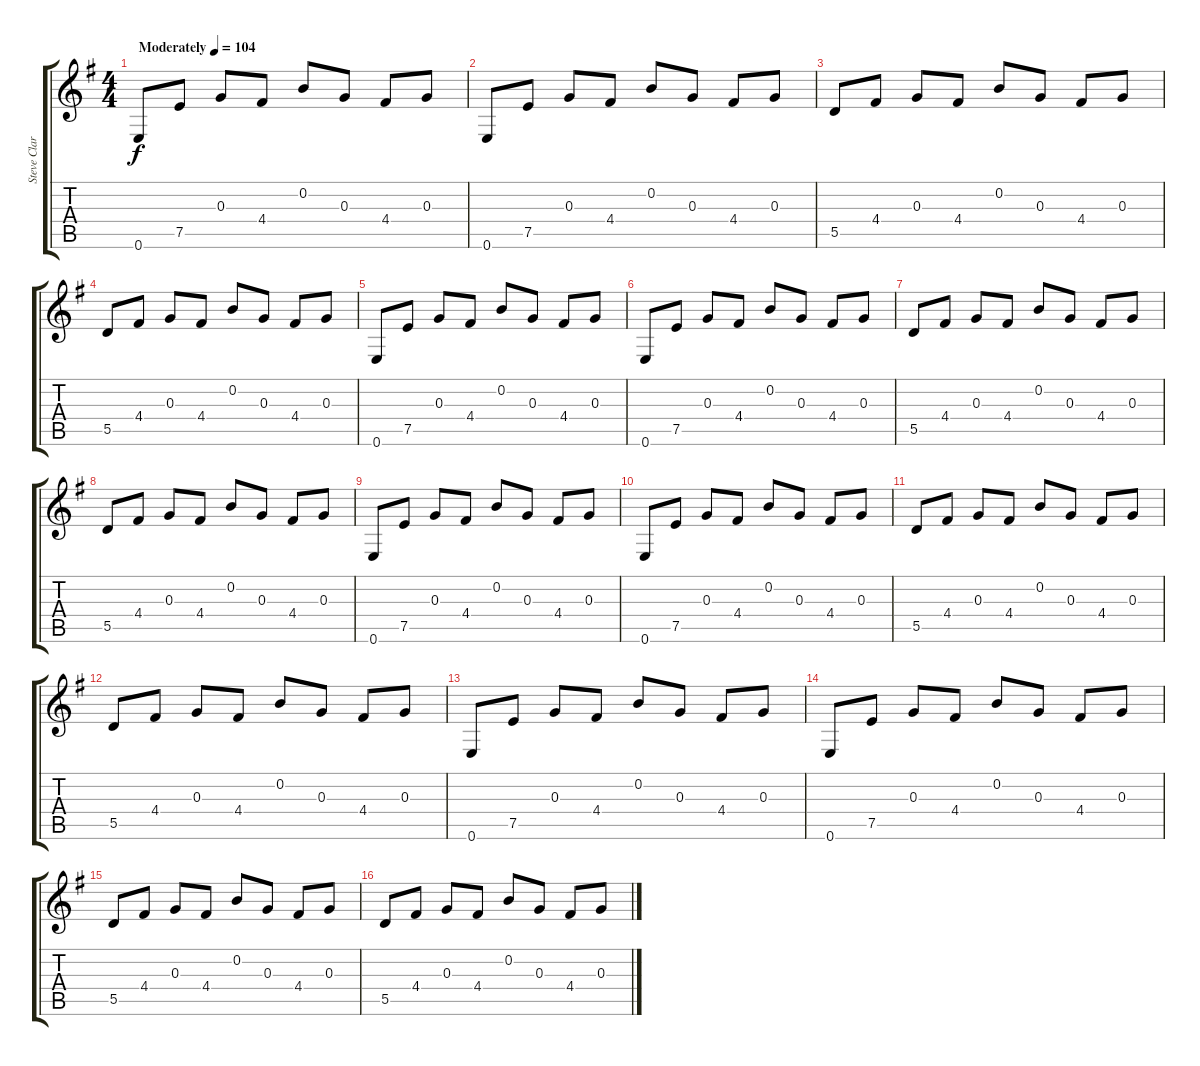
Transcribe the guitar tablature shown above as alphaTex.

\track ("Steve Clark" "Steve Clar") {instrument electricguitarclean}
\staff {score tabs}
\tuning (E4 B3 G3 D3 A2 E2) {hide}
\ts (4 4)
\tempo (104 "Moderately")
\clef g2
\ks eminor
0.6.8{dy f instrument electricguitarclean} 7.5.8 0.3.8 4.4.8 0.2.8 0.3.8 4.4.8 0.3.8 |
0.6.8 7.5.8 0.3.8 4.4.8 0.2.8 0.3.8 4.4.8 0.3.8 |
5.5.8 4.4.8 0.3.8 4.4.8 0.2.8 0.3.8 4.4.8 0.3.8 |
5.5.8 4.4.8 0.3.8 4.4.8 0.2.8 0.3.8 4.4.8 0.3.8 |
0.6.8 7.5.8 0.3.8 4.4.8 0.2.8 0.3.8 4.4.8 0.3.8 |
0.6.8 7.5.8 0.3.8 4.4.8 0.2.8 0.3.8 4.4.8 0.3.8 |
5.5.8 4.4.8 0.3.8 4.4.8 0.2.8 0.3.8 4.4.8 0.3.8 |
5.5.8 4.4.8 0.3.8 4.4.8 0.2.8 0.3.8 4.4.8 0.3.8 |
0.6.8 7.5.8 0.3.8 4.4.8 0.2.8 0.3.8 4.4.8 0.3.8 |
0.6.8 7.5.8 0.3.8 4.4.8 0.2.8 0.3.8 4.4.8 0.3.8 |
5.5.8 4.4.8 0.3.8 4.4.8 0.2.8 0.3.8 4.4.8 0.3.8 |
5.5.8 4.4.8 0.3.8 4.4.8 0.2.8 0.3.8 4.4.8 0.3.8 |
0.6.8 7.5.8 0.3.8 4.4.8 0.2.8 0.3.8 4.4.8 0.3.8 |
0.6.8 7.5.8 0.3.8 4.4.8 0.2.8 0.3.8 4.4.8 0.3.8 |
5.5.8 4.4.8 0.3.8 4.4.8 0.2.8 0.3.8 4.4.8 0.3.8 |
5.5.8 4.4.8 0.3.8 4.4.8 0.2.8 0.3.8 4.4.8 0.3.8
